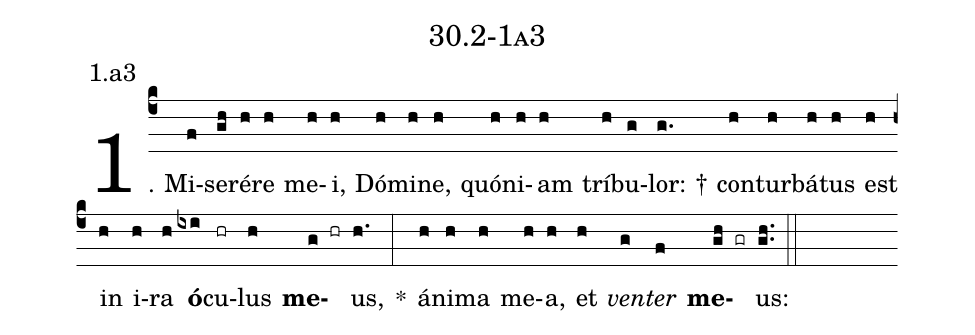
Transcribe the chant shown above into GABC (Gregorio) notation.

name: 30.2-1a3;
annotation: 1.a3;
%%
(c4)1. Mi(f)se(gh)ré(h)re(h) me(h)i,(h) Dó(h)mi(h)ne,(h) quón(h)i(h)am(h) trí(h)bu(g)lor: †(g.) con(h)tur(h)bá(h)tus(h) est(h) in(h) i(h)ra(h) <b>ó</b>(ixi)cu(hr)lus(h) <b>me</b>(g hr)us,(h.) *(:) á(h)ni(h)ma(h) me(h)a,(h) et(h) <i>ven</i>(g)<i>ter</i>(f) <b>me</b>(gh gr)us:(gh..) (::)
